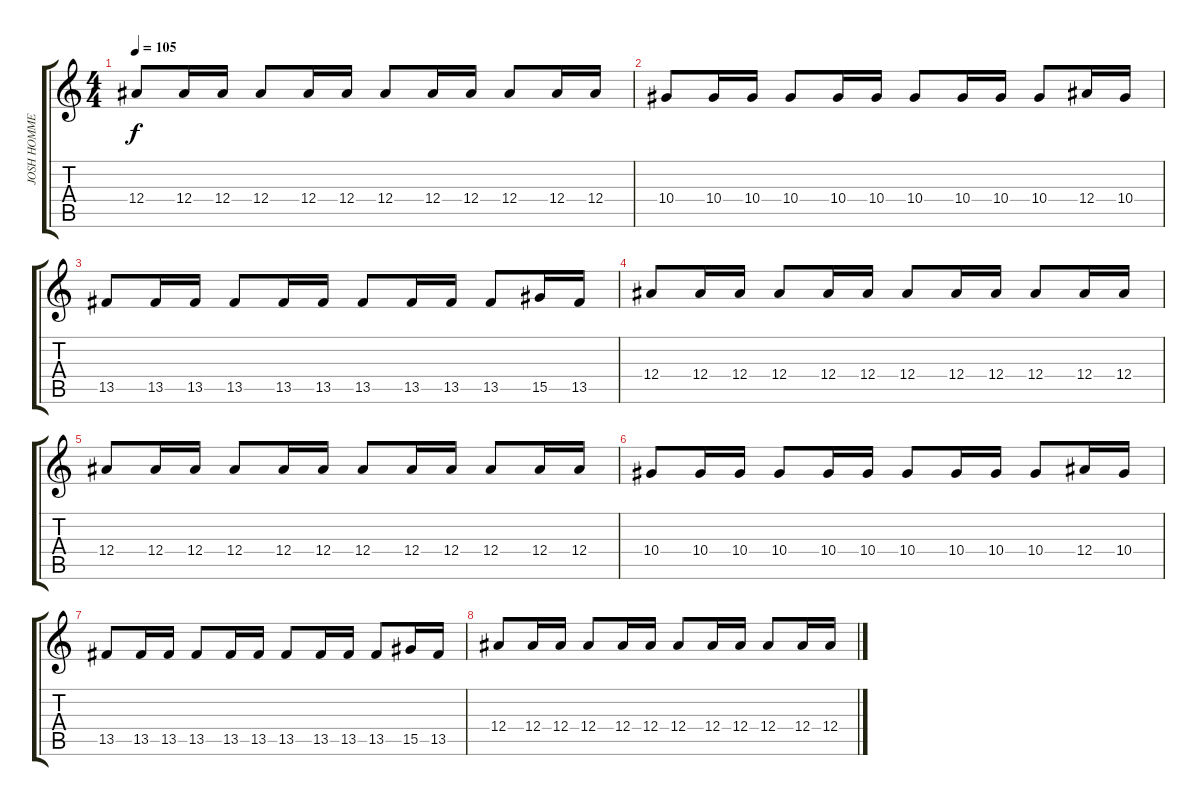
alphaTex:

\track ("JOSH HOMME - OVERDUB GUITAR" "JOSH HOMME") {instrument distortionguitar}
\staff {score tabs}
\tuning (C4 G3 Eb3 Bb2 F2 C2) {hide}
\ts (4 4)
\tempo 105
\clef g2
\ks c
12.4.8{dy f} 12.4.16 12.4.16 12.4.8 12.4.16 12.4.16 12.4.8 12.4.16 12.4.16 12.4.8 12.4.16 12.4.16 |
10.4.8 10.4.16 10.4.16 10.4.8 10.4.16 10.4.16 10.4.8 10.4.16 10.4.16 10.4.8 12.4.16 10.4.16 |
13.5.8 13.5.16 13.5.16 13.5.8 13.5.16 13.5.16 13.5.8 13.5.16 13.5.16 13.5.8 15.5.16 13.5.16 |
12.4.8 12.4.16 12.4.16 12.4.8 12.4.16 12.4.16 12.4.8 12.4.16 12.4.16 12.4.8 12.4.16 12.4.16 |
12.4.8 12.4.16 12.4.16 12.4.8 12.4.16 12.4.16 12.4.8 12.4.16 12.4.16 12.4.8 12.4.16 12.4.16 |
10.4.8 10.4.16 10.4.16 10.4.8 10.4.16 10.4.16 10.4.8 10.4.16 10.4.16 10.4.8 12.4.16 10.4.16 |
13.5.8 13.5.16 13.5.16 13.5.8 13.5.16 13.5.16 13.5.8 13.5.16 13.5.16 13.5.8 15.5.16 13.5.16 |
12.4.8 12.4.16 12.4.16 12.4.8 12.4.16 12.4.16 12.4.8 12.4.16 12.4.16 12.4.8 12.4.16 12.4.16
